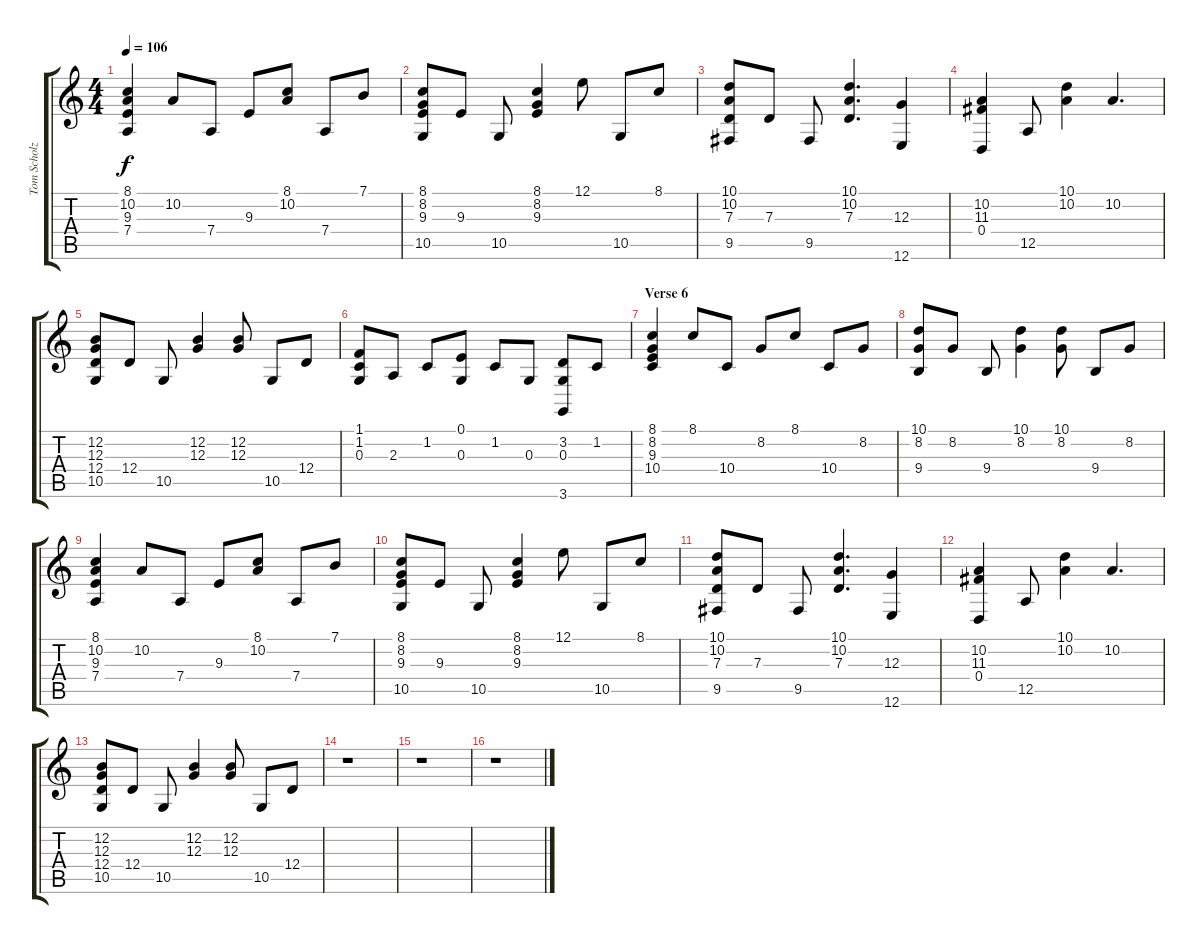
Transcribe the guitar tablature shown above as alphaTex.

\track ("Tom Scholz - Piano" "Tom Scholz") {instrument acousticgrandpiano}
\staff {score tabs}
\tuning (E4 B3 G3 D3 A2 E2) {hide}
\ts (4 4)
\tempo 106
\clef g2
\ks c
(8.1 10.2 9.3 7.4).4{dy f} 10.2.8 7.4.8 9.3.8 (8.1 10.2).8 7.4.8 7.1.8 |
(8.1 8.2 9.3 10.5).8 9.3.8 10.5.8 (8.1 8.2 9.3).4 12.1.8 10.5.8 8.1.8 |
(10.1 10.2 7.3 9.5).8 7.3.8 9.5.8 (10.1 10.2 7.3).4{d} (12.3 12.6).4 |
(10.2 11.3 0.4).4 12.5.8 (10.1 10.2).4 10.2.4{d} |
(12.2 12.3 12.4 10.5).8 12.4.8 10.5.8 (12.2 12.3).4 (12.2 12.3).8 10.5.8 12.4.8 |
(1.1 1.2 0.3).8 2.3.8 1.2.8 (0.1 0.3).8 1.2.8 0.3.8 (3.2 0.3 3.6).8 1.2.8 |
\section ("" "Verse 6")
(8.1 8.2 9.3 10.4).4 8.1.8 10.4.8 8.2.8 8.1.8 10.4.8 8.2.8 |
(10.1 8.2 9.4).8 8.2.8 9.4.8 (10.1 8.2).4 (10.1 8.2).8 9.4.8 8.2.8 |
(8.1 10.2 9.3 7.4).4 10.2.8 7.4.8 9.3.8 (8.1 10.2).8 7.4.8 7.1.8 |
(8.1 8.2 9.3 10.5).8 9.3.8 10.5.8 (8.1 8.2 9.3).4 12.1.8 10.5.8 8.1.8 |
(10.1 10.2 7.3 9.5).8 7.3.8 9.5.8 (10.1 10.2 7.3).4{d} (12.3 12.6).4 |
(10.2 11.3 0.4).4 12.5.8 (10.1 10.2).4 10.2.4{d} |
(12.2 12.3 12.4 10.5).8 12.4.8 10.5.8 (12.2 12.3).4 (12.2 12.3).8 10.5.8 12.4.8 |
r.1 |
r.1 |
r.1
